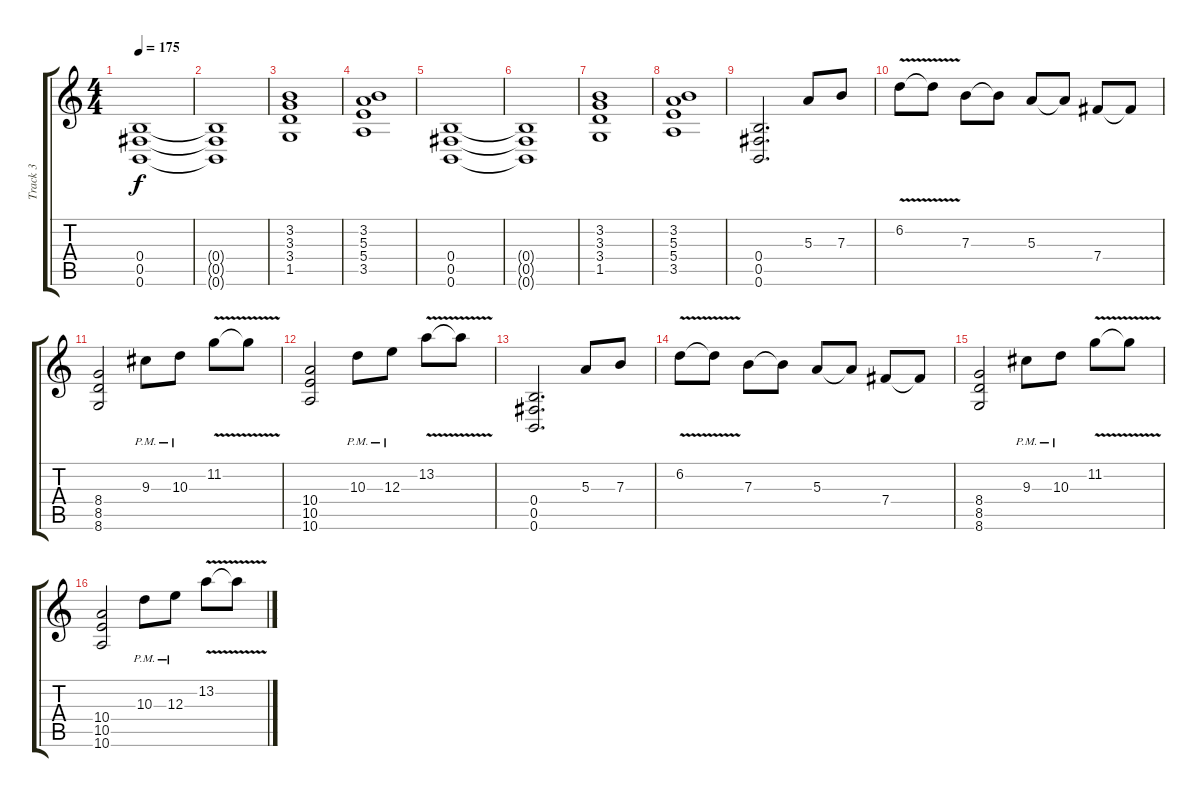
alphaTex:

\track ("Track 3" "Track 3") {instrument distortionguitar}
\staff {score tabs}
\tuning (Db4 Ab3 E3 B2 Gb2 B1) {hide}
\ts (4 4)
\tempo 175
\clef g2
\ks c
(0.4 0.5 0.6).1{dy f} |
(0.4{t} 0.5{t} 0.6{t}).1 |
(3.2 3.3 3.4 1.5).1 |
(3.2 5.3 5.4 3.5).1 |
(0.4 0.5 0.6).1 |
(0.4{t} 0.5{t} 0.6{t}).1 |
(3.2 3.3 3.4 1.5).1 |
(3.2 5.3 5.4 3.5).1 |
(0.4 0.5 0.6).2{d} 5.3.8 7.3.8 |
6.2{v}.8 6.2{t}.8 7.3.8 7.3{t}.8 5.3.8 5.3{t}.8 7.4.8 7.4{t}.8 |
(8.4 8.5 8.6).2 9.3{pm}.8 10.3{pm}.8 11.2{v}.8 11.2{t}.8 |
(10.4 10.5 10.6).2 10.3{pm}.8 12.3{pm}.8 13.2{v}.8 13.2{t}.8 |
(0.4 0.5 0.6).2{d} 5.3.8 7.3.8 |
6.2{v}.8 6.2{t}.8 7.3.8 7.3{t}.8 5.3.8 5.3{t}.8 7.4.8 7.4{t}.8 |
(8.4 8.5 8.6).2 9.3{pm}.8 10.3{pm}.8 11.2{v}.8 11.2{t}.8 |
(10.4 10.5 10.6).2 10.3{pm}.8 12.3{pm}.8 13.2{v}.8 13.2{t}.8
